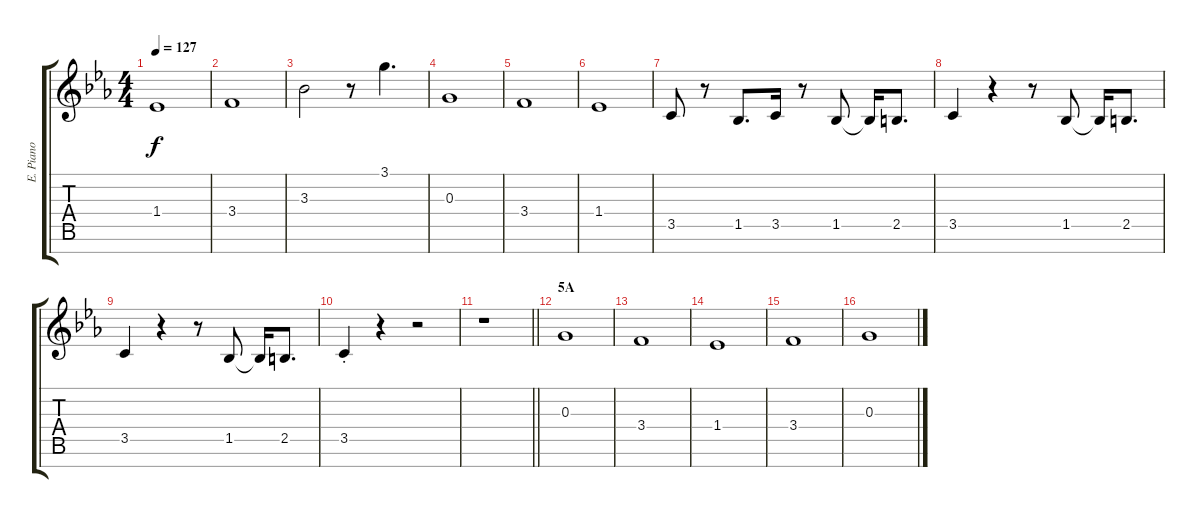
\track ("E. Piano" "E. Piano") {instrument electricpiano1}
\staff {score tabs}
\tuning (E5 B4 G4 D4 A3 E3 B2) {hide}
\ts (4 4)
\tempo 127
\clef g2
\ks eb
1.4.1{dy f} |
3.4.1 |
3.3.2 r.8 3.1.4{d} |
0.3.1 |
3.4.1 |
1.4.1 |
3.5.8 r.8 1.5.8{d} 3.5.16 r.8 1.5.8 1.5{t}.16 2.5.8{d} |
3.5.4 r.4 r.8 1.5.8 1.5{t}.16 2.5.8{d} |
3.5.4 r.4 r.8 1.5.8 1.5{t}.16 2.5.8{d} |
3.5{st}.4 r.4 r.2 |
\barLineRight lightlight
r.1 |
\section ("" "5A")
0.3.1 |
3.4.1 |
1.4.1 |
3.4.1 |
0.3.1
